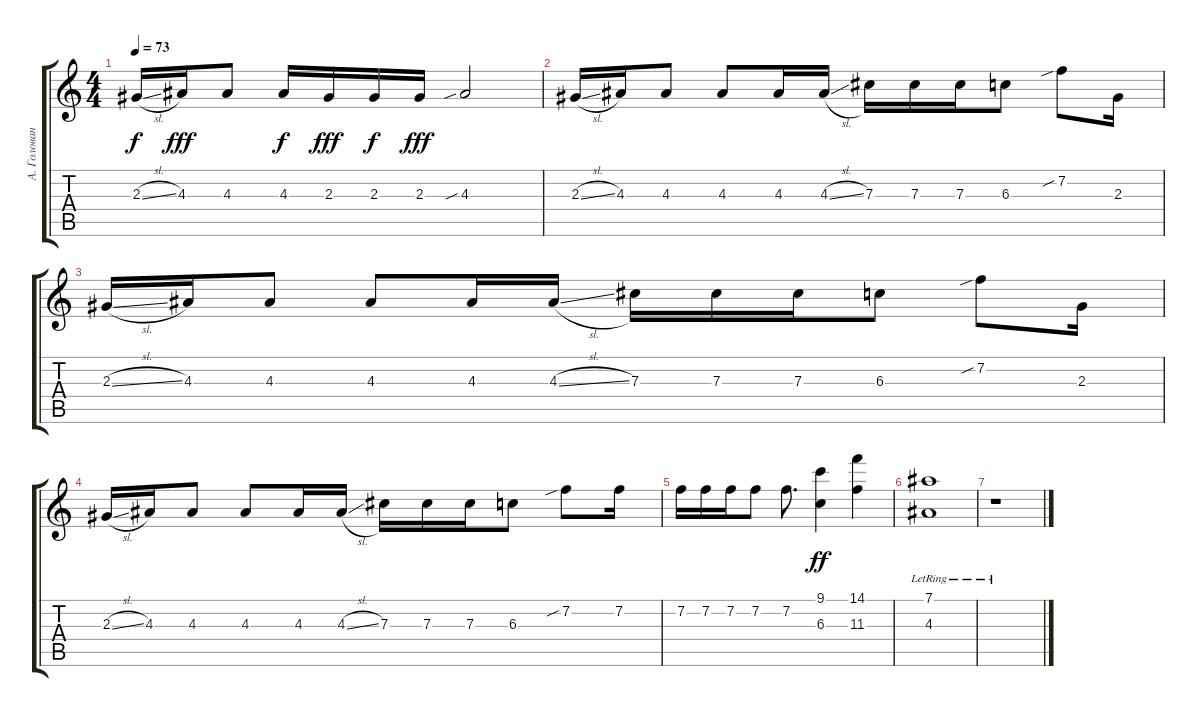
\track ("А. Голованов" "А. Голован") {instrument acousticguitarsteel}
\staff {score tabs}
\tuning (Eb4 Bb3 Gb3 Db3 Ab2 Eb2) {hide}
\ts (4 4)
\tempo 73
\clef g2
\ks c
2.3{sl}.16{dy f} 4.3.16{dy fff} 4.3.8 4.3.16{dy f} 2.3.16{dy fff} 2.3.16{dy f} 2.3.16{dy fff} 4.3{sib}.2 |
2.3{sl}.16 4.3.16 4.3.8 4.3.8 4.3.16 4.3{sl}.16 7.3.16 7.3.16 7.3.16 6.3.8 7.2{sib}.8 2.3.16 |
2.3{sl}.16 4.3.16 4.3.8 4.3.8 4.3.16 4.3{sl}.16 7.3.16 7.3.16 7.3.16 6.3.8 7.2{sib}.8 2.3.16 |
2.3{sl}.16 4.3.16 4.3.8 4.3.8 4.3.16 4.3{sl}.16 7.3.16 7.3.16 7.3.16 6.3.8 7.2{sib}.8 7.2.16 |
7.2.16 7.2.16 7.2.16 7.2.8 7.2.8{d} (9.1 6.3).4{dy ff} (14.1 11.3).4 |
(7.1{lr} 4.3{lr}).1 |
r.1
